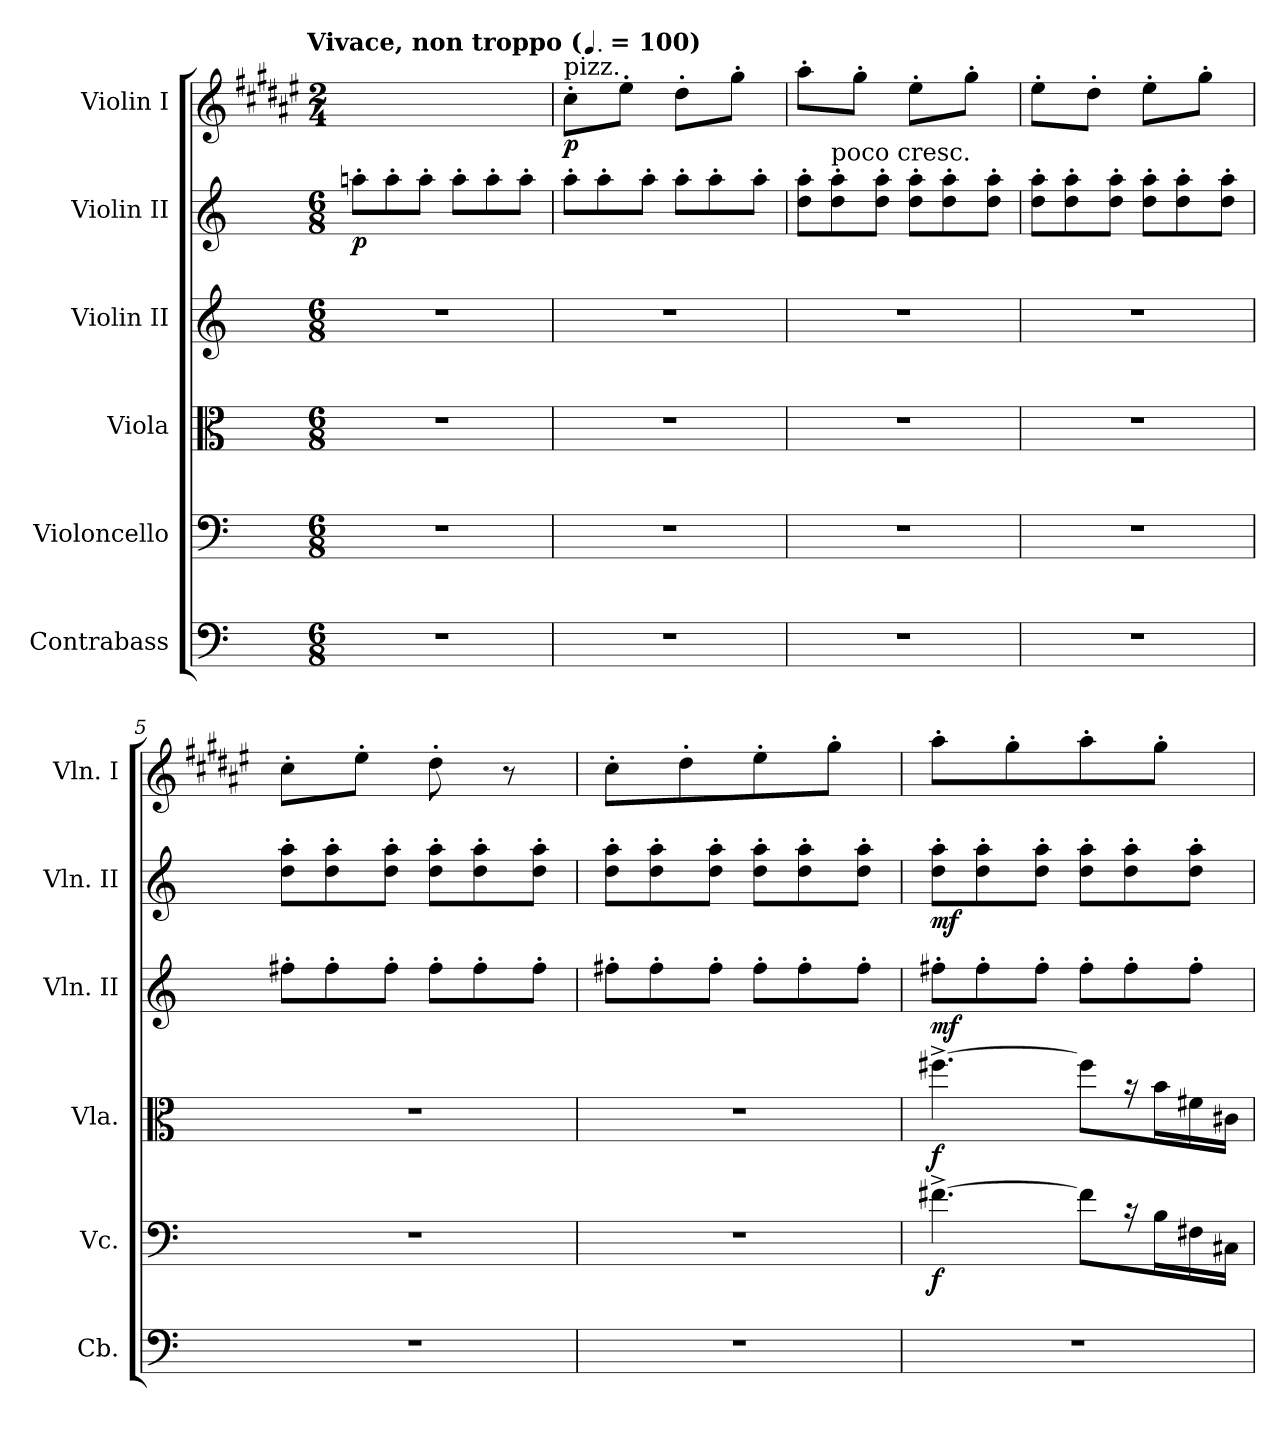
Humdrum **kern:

**kern	**kern	**dynam	**kern	**dynam	**kern	**dynam	**kern	**dynam	**kern	**dynam
*part6	*part5	*part5	*part4	*part4	*part3	*part3	*part2	*part2	*part1	*part1
*staff6	*staff5	*staff5	*staff4	*staff4	*staff3	*staff3	*staff2	*staff2	*staff1	*staff1
*I"Contrabass	*I"Violoncello	*	*I"Viola	*	*I"Violin II	*	*I"Violin II	*	*I"Violin I	*
*I'Cb.	*I'Vc.	*	*I'Vla.	*	*I'Vln. II	*	*I'Vln. II	*	*I'Vln. I	*
*clefF4	*clefF4	*	*clefC3	*	*clefG2	*	*clefG2	*	*clefG2	*
*ITrd7c12	*	*	*	*	*	*	*	*	*	*
*k[]	*k[]	*	*k[]	*	*k[]	*	*k[]	*	*k[f#c#g#d#a#e#]	*
*C:	*C:	*	*C:	*	*C:	*	*C:	*	*F#:	*
!!LO:TX:omd:t=Vivace, non troppo ([quarter-dot] = 100)
*M6/8	*M6/8	*	*M6/8	*	*M6/8	*	*M6/8	*	*M2/4	*
*MM150	*MM150	*	*MM150	*	*MM150	*	*MM150	*	*MM150	*
=1	=1	=1	=1	=1	=1	=1	=1	=1	=1	=1
4%3r	4%3r	.	4%3r	.	4%3r	.	8aan'L	p	4%3r	.
.	.	.	.	.	.	.	8aa'	.	.	.
.	.	.	.	.	.	.	8aa'J	.	.	.
.	.	.	.	.	.	.	8aa'L	.	.	.
.	.	.	.	.	.	.	8aa'	.	.	.
.	.	.	.	.	.	.	8aa'J	.	.	.
=2	=2	=2	=2	=2	=2	=2	=2	=2	=2	=2
*	*	*	*	*	*	*	*	*	*Xtuplet	*
!	!	!	!	!	!	!	!	!	!LO:TX:a:t=pizz.	!
4%3r	4%3r	.	4%3r	.	4%3r	.	8aa'L	.	16%3cc#'L	p
.	.	.	.	.	.	.	8aa'	.	.	.
.	.	.	.	.	.	.	.	.	16%3ee#'J	.
.	.	.	.	.	.	.	8aa'J	.	.	.
.	.	.	.	.	.	.	8aa'L	.	16%3dd#'L	.
.	.	.	.	.	.	.	8aa'	.	.	.
.	.	.	.	.	.	.	.	.	16%3gg#'J	.
.	.	.	.	.	.	.	8aa'J	.	.	.
=3	=3	=3	=3	=3	=3	=3	=3	=3	=3	=3
4%3r	4%3r	.	4%3r	.	4%3r	.	8dd' 8aa'L	.	16%3aa#'L	.
!	!	!	!	!	!	!	!LO:TX:t=poco cresc.	!	!	!
.	.	.	.	.	.	.	8dd' 8aa'	.	.	.
.	.	.	.	.	.	.	.	.	16%3gg#'J	.
.	.	.	.	.	.	.	8dd' 8aa'J	.	.	.
.	.	.	.	.	.	.	8dd' 8aa'L	.	16%3ee#'L	.
.	.	.	.	.	.	.	8dd' 8aa'	.	.	.
.	.	.	.	.	.	.	.	.	16%3gg#'J	.
.	.	.	.	.	.	.	8dd' 8aa'J	.	.	.
=4	=4	=4	=4	=4	=4	=4	=4	=4	=4	=4
4%3r	4%3r	.	4%3r	.	4%3r	.	8dd' 8aa'L	.	16%3ee#'L	.
.	.	.	.	.	.	.	8dd' 8aa'	.	.	.
.	.	.	.	.	.	.	.	.	16%3dd#'J	.
.	.	.	.	.	.	.	8dd' 8aa'J	.	.	.
.	.	.	.	.	.	.	8dd' 8aa'L	.	16%3ee#'L	.
.	.	.	.	.	.	.	8dd' 8aa'	.	.	.
.	.	.	.	.	.	.	.	.	16%3gg#'J	.
.	.	.	.	.	.	.	8dd' 8aa'J	.	.	.
=5	=5	=5	=5	=5	=5	=5	=5	=5	=5	=5
4%3r	4%3r	.	4%3r	.	8ff#X'L	.	8dd' 8aa'L	.	16%3cc#'L	.
.	.	.	.	.	8ff#'	.	8dd' 8aa'	.	.	.
.	.	.	.	.	.	.	.	.	16%3ee#'J	.
.	.	.	.	.	8ff#'J	.	8dd' 8aa'J	.	.	.
.	.	.	.	.	8ff#'L	.	8dd' 8aa'L	.	16%3dd#'	.
.	.	.	.	.	8ff#'	.	8dd' 8aa'	.	.	.
.	.	.	.	.	.	.	.	.	16%3r	.
.	.	.	.	.	8ff#'J	.	8dd' 8aa'J	.	.	.
=6	=6	=6	=6	=6	=6	=6	=6	=6	=6	=6
4%3r	4%3r	.	4%3r	.	8ff#X'L	.	8dd' 8aa'L	.	16%3cc#'L	.
.	.	.	.	.	8ff#'	.	8dd' 8aa'	.	.	.
.	.	.	.	.	.	.	.	.	16%3dd#'	.
.	.	.	.	.	8ff#'J	.	8dd' 8aa'J	.	.	.
.	.	.	.	.	8ff#'L	.	8dd' 8aa'L	.	16%3ee#'	.
.	.	.	.	.	8ff#'	.	8dd' 8aa'	.	.	.
.	.	.	.	.	.	.	.	.	16%3gg#'J	.
.	.	.	.	.	8ff#'J	.	8dd' 8aa'J	.	.	.
=7	=7	=7	=7	=7	=7	=7	=7	=7	=7	=7
4%3r	[4.f#X^	f	[4.ff#X^	f	8ff#X'L	mf	8dd' 8aa'L	mf	16%3aa#'L	.
.	.	.	.	.	8ff#'	.	8dd' 8aa'	.	.	.
.	.	.	.	.	.	.	.	.	16%3gg#'	.
.	.	.	.	.	8ff#'J	.	8dd' 8aa'J	.	.	.
.	8f#L]	.	8ff#L]	.	8ff#'L	.	8dd' 8aa'L	.	16%3aa#'	.
.	16r	.	16r	.	8ff#'	.	8dd' 8aa'	.	.	.
.	16BL	.	16bL	.	.	.	.	.	16%3gg#'J	.
.	16F#X	.	16f#X	.	8ff#'J	.	8dd' 8aa'J	.	.	.
.	16C#XJJ	.	16c#XJJ	.	.	.	.	.	.	.
=	=	=	=	=	=	=	=	=	=	=
*-	*-	*-	*-	*-	*-	*-	*-	*-	*-	*-
